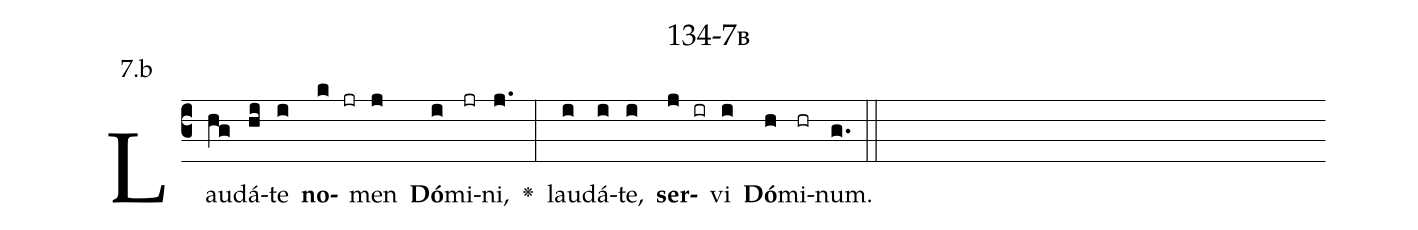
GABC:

name: 134-7b;
annotation: 7.b;
%%
(c3)Lau(hg)dá(hi)te(i) <b>no</b>(k jr)men(j) <b>Dó</b>(i)mi(jr)ni,(j.) <v>\greheightstar</v>(:) lau(i)dá(i)te,(i) <b>ser</b>(j ir)vi(i) <b>Dó</b>(h)mi(hr)num.(g.) (::)


%E(i) u(i) o(j) u(i) a(h) e.(g.) (::)
